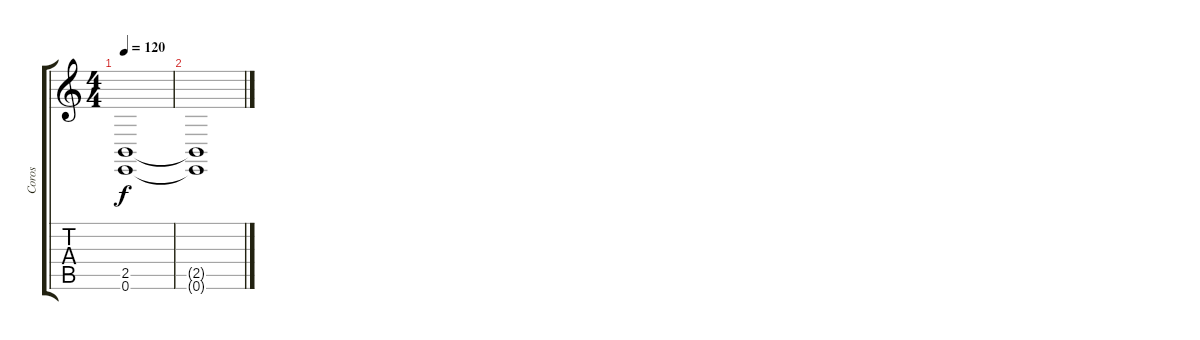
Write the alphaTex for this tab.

\track ("Coros" "Coros") {instrument choiraahs}
\staff {score tabs}
\tuning (E4 B3 G3 D3 A2 E2) {hide}
\ts (4 4)
\tempo 120
\clef g2
\ks c
(2.5{t} 0.6{t}).1{dy f} |
(2.5{t} 0.6{t}).1
